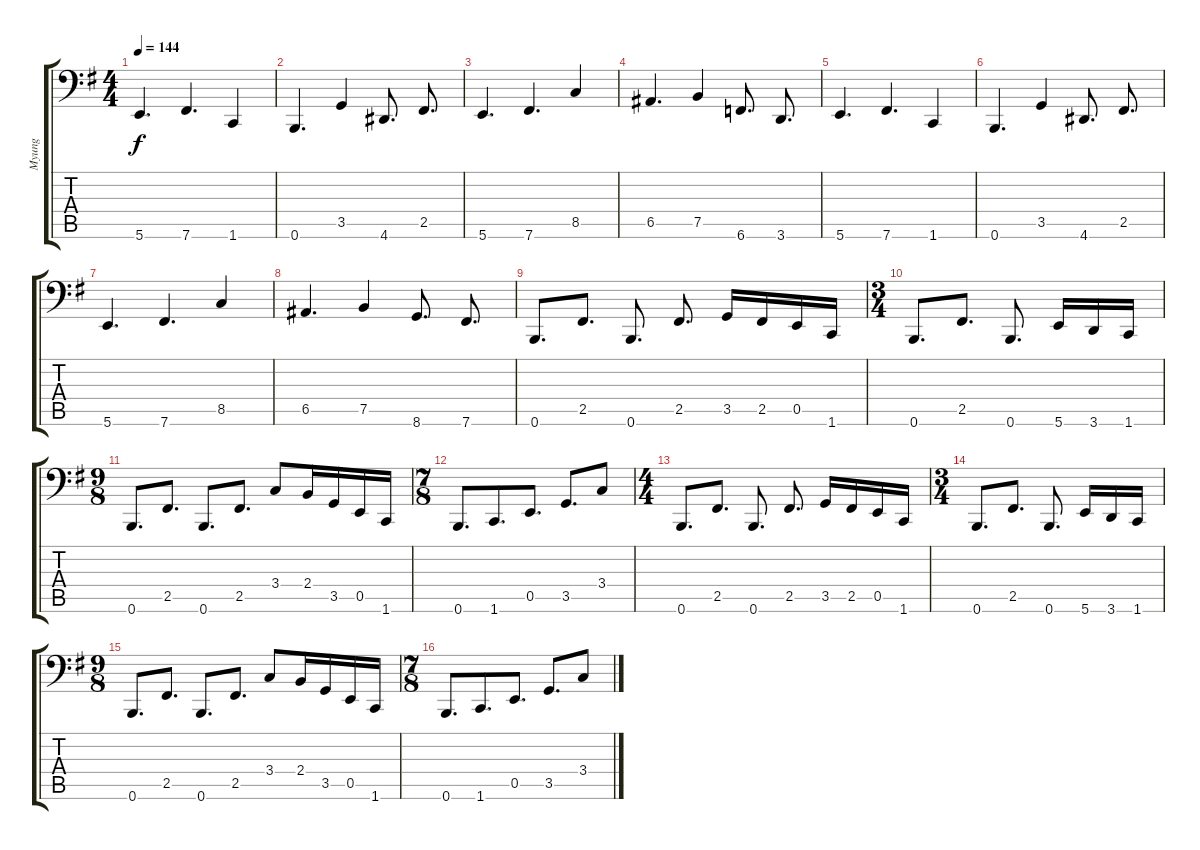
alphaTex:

\track ("Myung" "Myung") {instrument electricbassfinger}
\staff {score tabs}
\tuning (C3 G2 D2 A1 E1 B0) {hide}
\ts (4 4)
\tempo 144
\clef f4
\ks eminor
5.6.4{d dy f} 7.6.4{d} 1.6.4 |
0.6.4{d} 3.5.4 4.6.8{d} 2.5.8{d} |
5.6.4{d} 7.6.4{d} 8.5.4 |
6.5.4{d} 7.5.4 6.6.8{d} 3.6.8{d} |
5.6.4{d} 7.6.4{d} 1.6.4 |
0.6.4{d} 3.5.4 4.6.8{d} 2.5.8{d} |
5.6.4{d} 7.6.4{d} 8.5.4 |
6.5.4{d} 7.5.4 8.6.8{d} 7.6.8{d} |
0.6.8{d} 2.5.8{d} 0.6.8{d} 2.5.8{d} 3.5.16 2.5.16 0.5.16 1.6.16 |
\ts (3 4)
0.6.8{d} 2.5.8{d} 0.6.8{d} 5.6.16 3.6.16 1.6.16 |
\ts (9 8)
0.6.8{d} 2.5.8{d} 0.6.8{d} 2.5.8{d} 3.4.8 2.4.16 3.5.16 0.5.16 1.6.16 |
\ts (7 8)
0.6.8{d} 1.6.8{d} 0.5.8{d} 3.5.8{d} 3.4.8 |
\ts (4 4)
0.6.8{d} 2.5.8{d} 0.6.8{d} 2.5.8{d} 3.5.16 2.5.16 0.5.16 1.6.16 |
\ts (3 4)
0.6.8{d} 2.5.8{d} 0.6.8{d} 5.6.16 3.6.16 1.6.16 |
\ts (9 8)
0.6.8{d} 2.5.8{d} 0.6.8{d} 2.5.8{d} 3.4.8 2.4.16 3.5.16 0.5.16 1.6.16 |
\ts (7 8)
0.6.8{d} 1.6.8{d} 0.5.8{d} 3.5.8{d} 3.4.8
